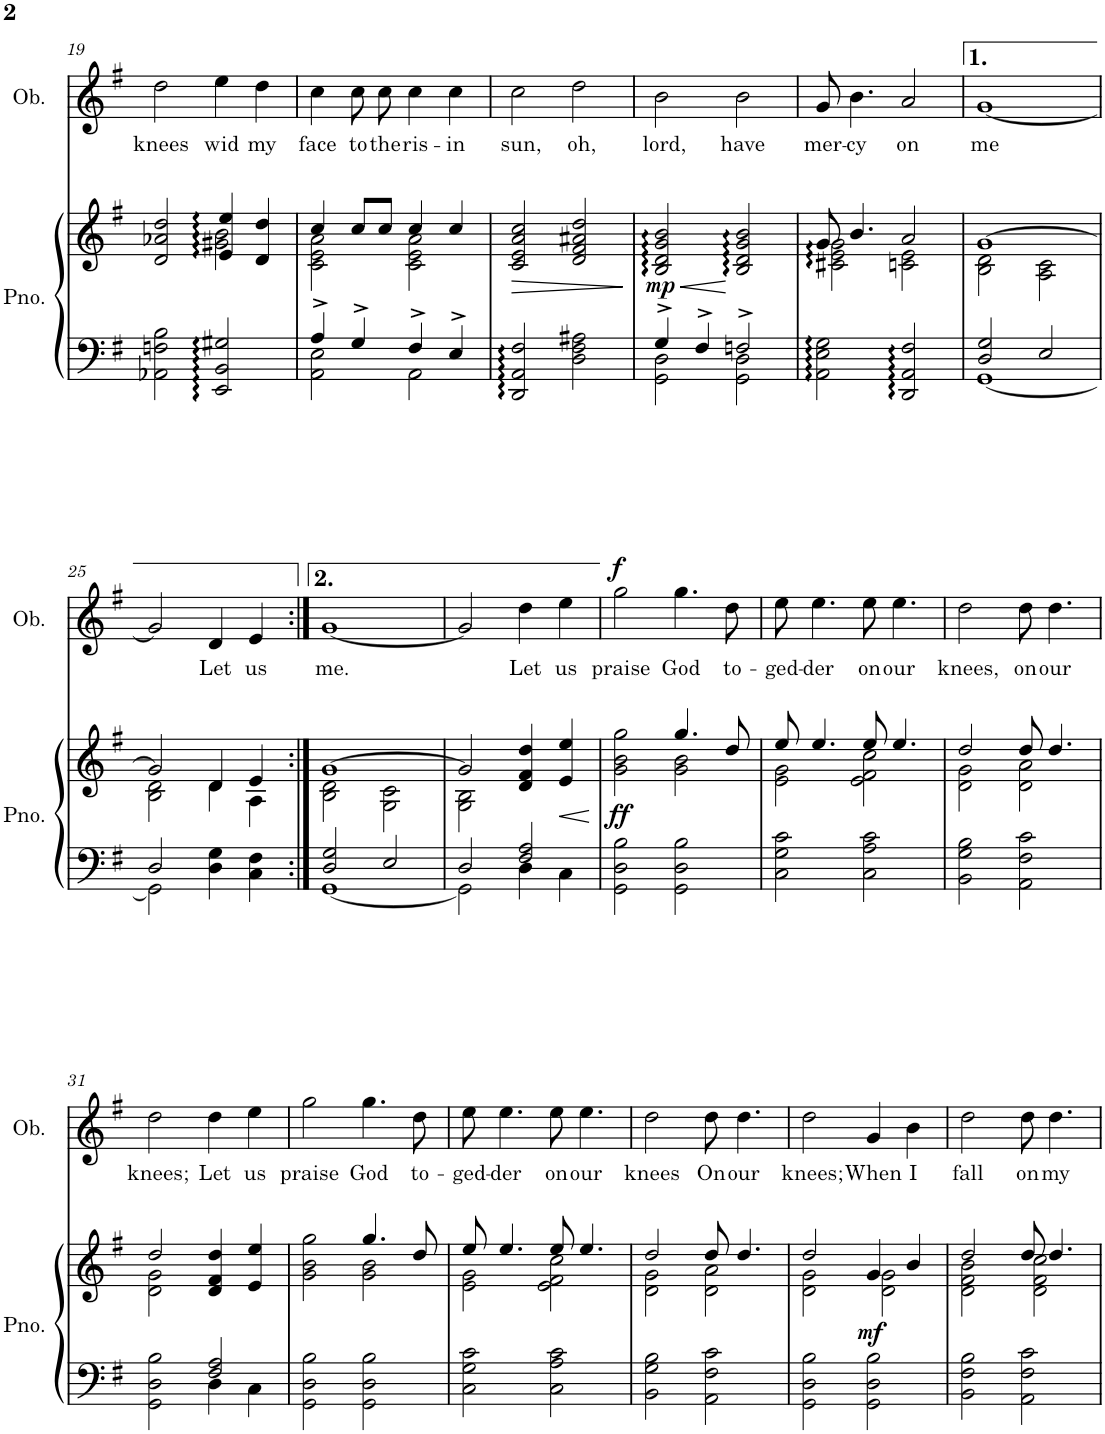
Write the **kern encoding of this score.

**kern	**kern	**dynam	**kern	**text	**dynam
*part2	*part2	*part2	*part1	*part1	*part1
*staff3	*staff2	*staff2/3	*staff1	*staff1	*staff1
*I"Piano	*	*	*I"Oboe	*	*
*I'Pno.	*	*	*I'Ob.	*	*
!!LO:PB:g=z
*clefF4	*clefG2	*	*clefG2	*	*
*k[f#]	*k[f#]	*	*k[f#]	*	*
*M2/2	*M2/2	*	*M2/2	*	*
*met(c|)	*met(c|)	*	*met(c|)	*	*
=19	=19	=19	=19	=19	=19
*	*^	*	*	*	*
!	!	!	!	!	!LO:LY:b	!
2AA-X\ 2Fn\ 2B\	2d/ 2a-X/ 2dd/	2ryy	.	2dd\	knees	.
!	!	!	!	!	!LO:LY:b	!
2EE/ 2BB/ 2G#X/	4e/ 4ee/	2g#X\ 2b\	.	4ee\	wid	.
!	!	!	!	!	!LO:LY:b	!
.	4d/ 4dd/	.	.	4dd\	my	.
=20	=20	=20	=20	=20	=20	=20
*^	*	*	*	*	*	*
!	!	!	!	!	!	!LO:LY:b	!
4A^/	2AA\ 2E\	4cc/	2c\ 2e\ 2a\	.	4cc\	face	.
!	!	!	!	!	!	!LO:LY:b	!
4G^/	.	8cc/L	.	.	8cc\L	to	.
!	!	!	!	!	!	!LO:LY:b	!
.	.	8cc/J	.	.	8cc\J	the	.
!	!	!	!	!	!	!LO:LY:b	!
4F#^/	2AA\	4cc/	2c\ 2e\ 2a\	.	4cc\	ris-	.
!	!	!	!	!	!	!LO:LY:b	!
4E^/	.	4cc/	.	.	4cc\	-in	.
*v	*v	*	*	*	*	*	*
*	*v	*v	*	*	*	*
=21	=21	=21	=21	=21	=21
!	!	!LO:HP:b	!	!LO:LY:b	!
2DD/ 2AA/ 2F#/	2c/ 2e/ 2a/ 2cc/	>	2cc\	sun,	.
!	!	!	!	!LO:LY:b	!
2D\ 2F#\ 2A#X\	2d/ 2f#/ 2a#X/ 2dd/	.	2dd\	oh,	.
.	.	]	.	.	.
=22	=22	=22	=22	=22	=22
*^	*	*	*	*	*
!	!	!	!LO:HP:b	!	!LO:LY:b	!
!	!	!	!LO:DY:n=1:b	!	!	!
4G^/	2GG\ 2D\	2B/ 2d/ 2g/ 2b/	< mp	2b\	lord,	.
4F#^/	.	.	.	.	.	.
!	!	!	!	!	!LO:LY:b	!
2Fn^/	2GG\ 2D\	2B/ 2d/ 2g/ 2b/	[	2b\	have	.
=23	=23	=23	=23	=23	=23	=23
*	*	*^	*	*	*	*
!	!	!	!	!	!	!LO:LY:b	!
*v	*v	*	*	*	*	*	*
2AA\ 2E\ 2G\	8g/	2c#X\ 2e\ 2g\	.	8g/	mer-	.
!	!	!	!	!	!LO:LY:b	!
.	4.b/	.	.	4.b\	-cy	.
!	!	!	!	!	!LO:LY:b	!
2DD/ 2AA/ 2F#/	2a/	2cn\ 2e\	.	2a/	on	.
=24	=24	=24	=24	=24	=24	=24
*^	*	*	*	*	*	*
!	!	!	!	!	!	!LO:LY:b	!
2D/ 2G/	[1GG	[1g	2B\ 2d\	.	[1g	me	.
2E/	.	.	2A\ 2c\	.	.	.	.
!!LO:LB:g=z
=25	=25	=25	=25	=25	=25	=25	=25
2D/	2GG\]	2g/]	2B\ 2d\	.	2g/]	.	.
!	!	!	!	!	!	!LO:LY:b	!
4D\ 4G\	2ryy	4d/	4d\	.	4d/	Let	.
!	!	!	!	!	!	!LO:LY:b	!
4C\ 4F#\	.	4e/	4A\	.	4e/	us	.
=26:|!	=26:|!	=26:|!	=26:|!	=26:|!	=26:|!	=26:|!	=26:|!
!	!	!	!	!	!	!LO:LY:b	!
2D/ 2G/	[1GG	[1g	2B\ 2d\	.	[1g	me.	.
2E/	.	.	2G\ 2c\	.	.	.	.
=27	=27	=27	=27	=27	=27	=27	=27
2D/	2GG\]	2g/]	2G\ 2B\	.	2g/]	.	.
!	!	!	!	!	!	!LO:LY:b	!
2F#/ 2A/	4D\	4d/ 4f#/ 4dd/	2ryy	.	4dd\	Let	.
!	!	!	!	!LO:HP:b	!	!LO:LY:b	!
.	4C\	4e/ 4ee/	.	<	4ee\	us	.
*v	*v	*	*	*	*	*	*
*	*v	*v	*	*	*	*
.	.	[	.	.	.
=28	=28	=28	=28	=28	=28
*	*^	*	*	*	*
!	!	!	!LO:DY:b	!	!LO:LY:b	!LO:DY:a
2GG\ 2D\ 2B\	2g\ 2b\ 2gg\	2ryy	ff	2gg\	praise	f
!	!	!	!	!	!LO:LY:b	!
2GG\ 2D\ 2B\	4.gg/	2g\ 2b\	.	4.gg\	God	.
!	!	!	!	!	!LO:LY:b	!
.	8dd/	.	.	8dd\	to-	.
=29	=29	=29	=29	=29	=29	=29
!	!	!	!	!	!LO:LY:b	!
2C\ 2G\ 2c\	8ee/	2e\ 2g\	.	8ee\	-ged-	.
!	!	!	!	!	!LO:LY:b	!
.	4.ee/	.	.	4.ee\	-der	.
!	!	!	!	!	!LO:LY:b	!
2C\ 2A\ 2c\	8ee/	2e\ 2f#\ 2cc\	.	8ee\	on	.
!	!	!	!	!	!LO:LY:b	!
.	4.ee/	.	.	4.ee\	our	.
=30	=30	=30	=30	=30	=30	=30
!	!	!	!	!	!LO:LY:b	!
2BB\ 2G\ 2B\	2dd/	2d\ 2g\	.	2dd\	knees,	.
!	!	!	!	!	!LO:LY:b	!
2AA\ 2F#\ 2c\	8dd/	2d\ 2a\	.	8dd\	on	.
!	!	!	!	!	!LO:LY:b	!
.	4.dd/	.	.	4.dd\	our	.
!!LO:LB:g=z
=31	=31	=31	=31	=31	=31	=31
*^	*	*	*	*	*	*
!	!	!	!	!	!	!LO:LY:b	!
2GG\ 2D\ 2B\	2ryy	2dd/	2d\ 2g\	.	2dd\	knees;	.
!	!	!	!	!	!	!LO:LY:b	!
2F#/ 2A/	4D\	4d/ 4f#/ 4dd/	2ryy	.	4dd\	Let	.
!	!	!	!	!	!	!LO:LY:b	!
.	4C\	4e/ 4ee/	.	.	4ee\	us	.
=32	=32	=32	=32	=32	=32	=32	=32
!	!	!	!	!	!	!LO:LY:b	!
*v	*v	*	*	*	*	*	*
2GG\ 2D\ 2B\	2g\ 2b\ 2gg\	2ryy	.	2gg\	praise	.
!	!	!	!	!	!LO:LY:b	!
2GG\ 2D\ 2B\	4.gg/	2g\ 2b\	.	4.gg\	God	.
!	!	!	!	!	!LO:LY:b	!
.	8dd/	.	.	8dd\	to-	.
=33	=33	=33	=33	=33	=33	=33
!	!	!	!	!	!LO:LY:b	!
2C\ 2G\ 2c\	8ee/	2e\ 2g\	.	8ee\	-ged-	.
!	!	!	!	!	!LO:LY:b	!
.	4.ee/	.	.	4.ee\	-der	.
!	!	!	!	!	!LO:LY:b	!
2C\ 2A\ 2c\	8ee/	2e\ 2f#\ 2cc\	.	8ee\	on	.
!	!	!	!	!	!LO:LY:b	!
.	4.ee/	.	.	4.ee\	our	.
=34	=34	=34	=34	=34	=34	=34
!	!	!	!	!	!LO:LY:b	!
2BB\ 2G\ 2B\	2dd/	2d\ 2g\	.	2dd\	knees	.
!	!	!	!	!	!LO:LY:b	!
2AA\ 2F#\ 2c\	8dd/	2d\ 2a\	.	8dd\	On	.
!	!	!	!	!	!LO:LY:b	!
.	4.dd/	.	.	4.dd\	our	.
=35	=35	=35	=35	=35	=35	=35
!	!	!	!	!	!LO:LY:b	!
2GG\ 2D\ 2B\	2dd/	2d\ 2g\	.	2dd\	knees;	.
!	!	!	!LO:DY:b	!	!LO:LY:b	!
2GG\ 2D\ 2B\	4g/	2d\ 2g\	mf	4g/	When	.
!	!	!	!	!	!LO:LY:b	!
.	4b/	.	.	4b\	I	.
=36	=36	=36	=36	=36	=36	=36
!	!	!	!	!	!LO:LY:b	!
2BB\ 2F#\ 2B\	2dd/	2d\ 2f#\ 2b\	.	2dd\	fall	.
!	!	!	!	!	!LO:LY:b	!
2AA\ 2F#\ 2c\	8dd/	2d\ 2f#\ 2cc\	.	8dd\	on	.
!	!	!	!	!	!LO:LY:b	!
.	4.dd/	.	.	4.dd\	my	.
*	*v	*v	*	*	*	*
=	=	=	=	=	=
*-	*-	*-	*-	*-	*-
